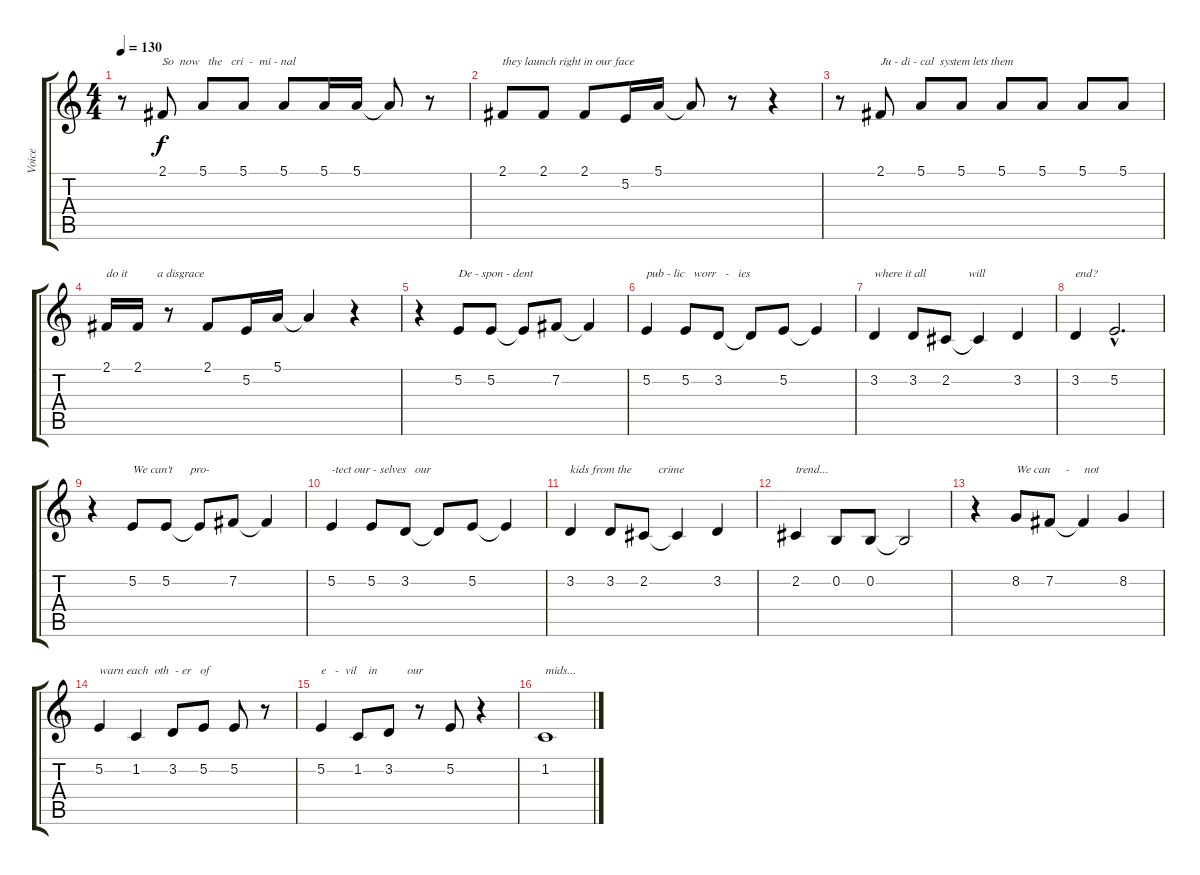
\track ("Voice" "Voice") {instrument cello}
\staff {score tabs}
\tuning (E4 B3 G3 D3 A2 E2) {hide}
\ts (4 4)
\tempo 130
\clef g2
\ks c
r.8{dy f} 2.1.8{txt "So  now   the   cri  -  mi - nal "} 5.1.8 5.1.8 5.1.8 5.1.16 5.1.16 5.1{t}.8 r.8 |
2.1.8{txt "they launch right in our face "} 2.1.8 2.1.8 5.2.16 5.1.16 5.1{t}.8 r.8 r.4 |
r.8 2.1.8{txt "Ju - di - cal  system lets them "} 5.1.8 5.1.8 5.1.8 5.1.8 5.1.8 5.1.8 |
2.1.16{txt "do it          a disgrace "} 2.1.16 r.8 2.1.8 5.2.16 5.1.16 5.1{t}.4 r.4 |
r.4 5.2.8{txt "De - spon - dent"} 5.2.8 5.2{t}.8 7.2.8 7.2{t}.4 |
5.2.4{txt "pub - lic   worr   -   ies"} 5.2.8 3.2.8 3.2{t}.8 5.2.8 5.2{t}.4 |
3.2.4{txt "where it all              will"} 3.2.8 2.2.8 2.2{t}.4 3.2.4 |
3.2.4{txt "end?"} 5.2{hac}.2{d} |
r.4 5.2.8{txt "We can't      pro-"} 5.2.8 5.2{t}.8 7.2.8 7.2{t}.4 |
5.2.4{txt "-tect our - selves   our"} 5.2.8 3.2.8 3.2{t}.8 5.2.8 5.2{t}.4 |
3.2.4{txt "kids from the         crime"} 3.2.8 2.2.8 2.2{t}.4 3.2.4 |
2.2.4{txt "trend..."} 0.2.8 0.2.8 0.2{t}.2 |
r.4 8.2.8{txt "We can     -     not "} 7.2.8 7.2{t}.4 8.2.4 |
5.2.4{txt "warn each  oth  - er   of"} 1.2.4 3.2.8 5.2.8 5.2.8 r.8 |
5.2.4{txt "e   -  vil    in          our"} 1.2.8 3.2.8 r.8 5.2.8 r.4 |
1.2.1{txt "mids..."}
